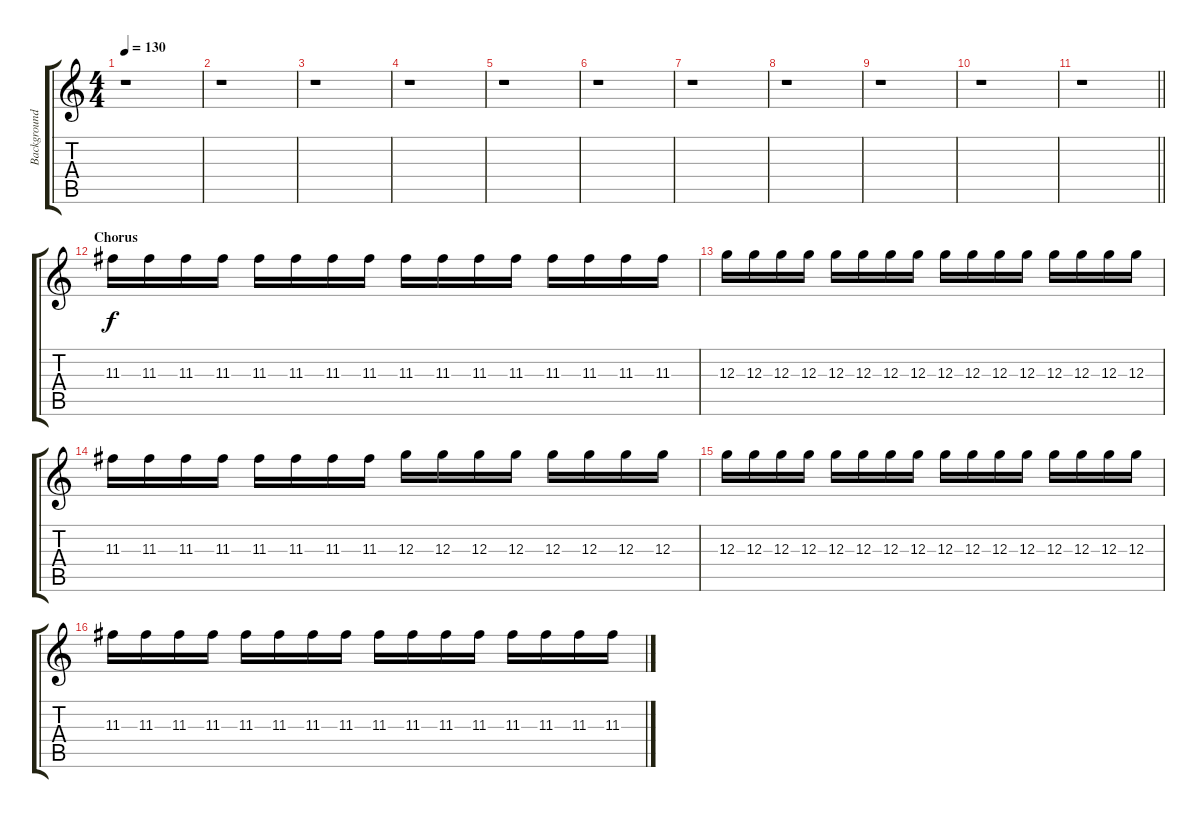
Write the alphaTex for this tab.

\track ("Background [Guitar?]" "Background") {instrument distortionguitar}
\staff {score tabs}
\tuning (E4 B3 G3 D3 A2 E2) {hide}
\ts (4 4)
\tempo 130
\clef g2
\ks c
r.1{dy f} |
r.1 |
r.1 |
r.1 |
r.1 |
r.1 |
r.1 |
r.1 |
r.1 |
r.1 |
\barLineRight lightlight
r.1 |
\section ("" "Chorus")
11.3.16 11.3.16 11.3.16 11.3.16 11.3.16 11.3.16 11.3.16 11.3.16 11.3.16 11.3.16 11.3.16 11.3.16 11.3.16 11.3.16 11.3.16 11.3.16 |
12.3.16 12.3.16 12.3.16 12.3.16 12.3.16 12.3.16 12.3.16 12.3.16 12.3.16 12.3.16 12.3.16 12.3.16 12.3.16 12.3.16 12.3.16 12.3.16 |
11.3.16 11.3.16 11.3.16 11.3.16 11.3.16 11.3.16 11.3.16 11.3.16 12.3.16 12.3.16 12.3.16 12.3.16 12.3.16 12.3.16 12.3.16 12.3.16 |
12.3.16 12.3.16 12.3.16 12.3.16 12.3.16 12.3.16 12.3.16 12.3.16 12.3.16 12.3.16 12.3.16 12.3.16 12.3.16 12.3.16 12.3.16 12.3.16 |
11.3.16 11.3.16 11.3.16 11.3.16 11.3.16 11.3.16 11.3.16 11.3.16 11.3.16 11.3.16 11.3.16 11.3.16 11.3.16 11.3.16 11.3.16 11.3.16
